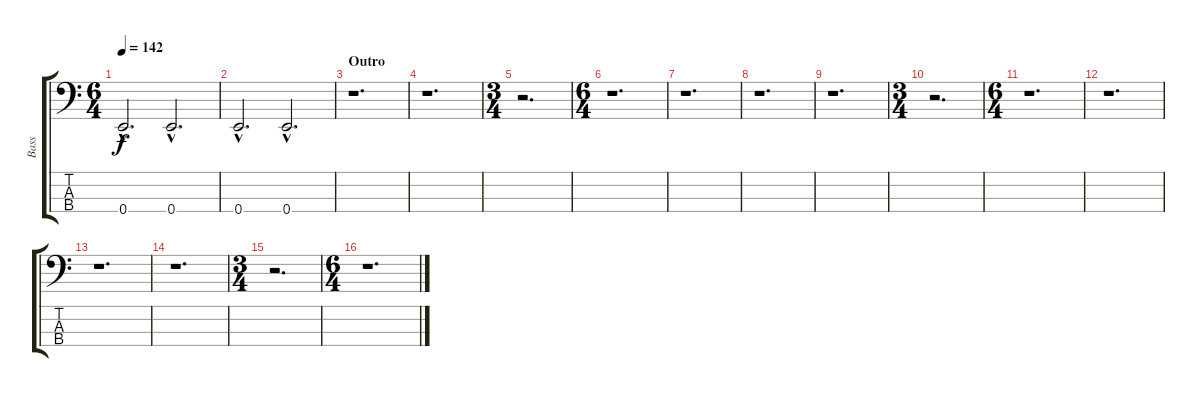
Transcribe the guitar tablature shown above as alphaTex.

\track ("Bass" "Bass") {instrument electricbassfinger}
\staff {score tabs}
\tuning (G2 D2 A1 E1) {hide}
\ts (6 4)
\tempo 142
\clef f4
\ks c
0.4{hac}.2{d dy f} 0.4{hac}.2{d} |
0.4{hac}.2{d} 0.4{hac}.2{d} |
\section ("" "Outro")
r.1{d} |
r.1{d} |
\ts (3 4)
r.2{d} |
\ts (6 4)
r.1{d} |
r.1{d} |
r.1{d} |
r.1{d} |
\ts (3 4)
r.2{d} |
\ts (6 4)
r.1{d} |
r.1{d} |
r.1{d} |
r.1{d} |
\ts (3 4)
r.2{d} |
\ts (6 4)
r.1{d}
